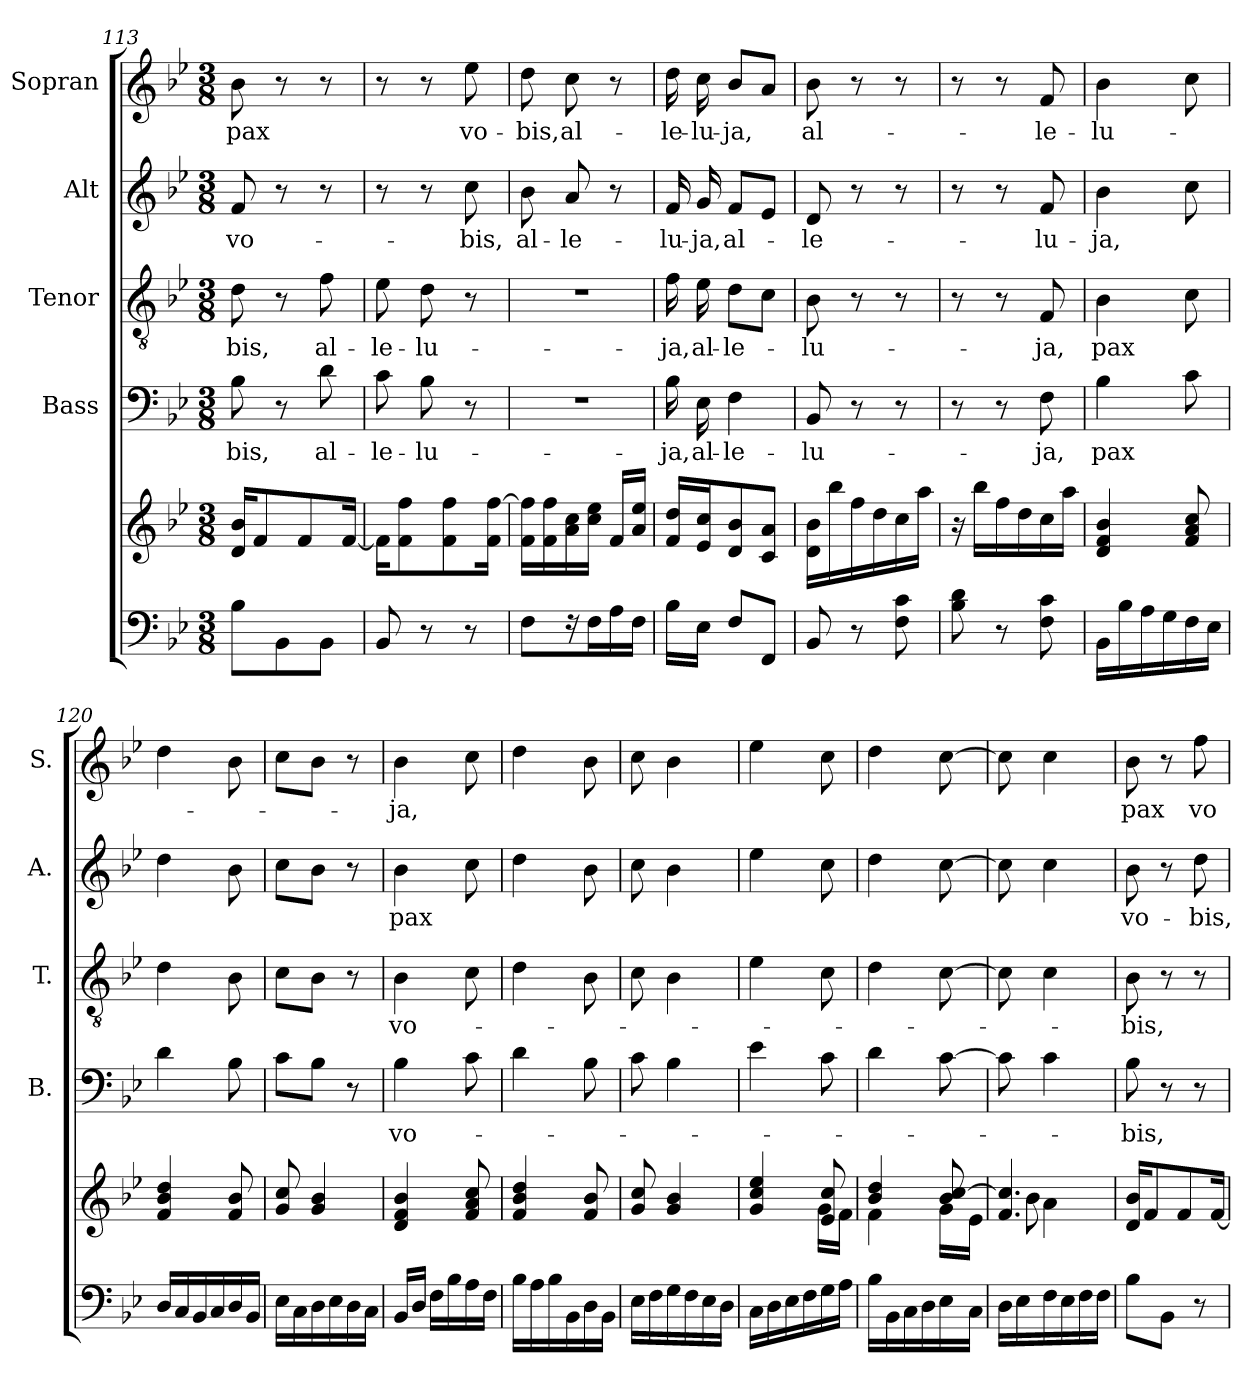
**kern	**kern	**kern	**text	**kern	**text	**kern	**text	**kern	**text
*part5	*part5	*part4	*part4	*part3	*part3	*part2	*part2	*part1	*part1
*staff6	*staff5	*staff4	*staff4	*staff3	*staff3	*staff2	*staff2	*staff1	*staff1
*	*	*I"Bass	*	*I"Tenor	*	*I"Alt	*	*I"Sopran	*
*	*	*I'B.	*	*I'T.	*	*I'A.	*	*I'S.	*
*clefF4	*clefG2	*clefF4	*	*clefGv2	*	*clefG2	*	*clefG2	*
*k[b-e-]	*k[b-e-]	*k[b-e-]	*	*k[b-e-]	*	*k[b-e-]	*	*k[b-e-]	*
*B-:	*B-:	*B-:	*	*B-:	*	*B-:	*	*B-:	*
*M3/8	*M3/8	*M3/8	*	*M3/8	*	*M3/8	*	*M3/8	*
=113	=113	=113	=113	=113	=113	=113	=113	=113	=113
!	!	!	!LO:LY:b	!	!LO:LY:b	!	!LO:LY:b	!	!LO:LY:b
8B-\L	16d/ 16b-/KL	8B-\	-bis,	8d\	-bis,	8f/	vo-	8b-\	pax
.	8f/	.	.	.	.	.	.	.	.
8BB-\	.	8r	.	8r	.	8r	.	8r	.
.	8f/	.	.	.	.	.	.	.	.
!	!	!	!LO:LY:b	!	!LO:LY:b	!	!	!	!
8BB-\J	.	8d\	al-	8f\	al-	8r	.	8r	.
.	[16f/Jk	.	.	.	.	.	.	.	.
=114	=114	=114	=114	=114	=114	=114	=114	=114	=114
!	!	!	!LO:LY:b	!	!LO:LY:b	!	!	!	!
8BB-/	16f\KL]	8c\	-le-	8e-\	-le-	8r	.	8r	.
.	8f\ 8ff\	.	.	.	.	.	.	.	.
!	!	!	!LO:LY:b	!	!LO:LY:b	!	!	!	!
8r	.	8B-\	-lu-	8d\	-lu-	8r	.	8r	.
.	8f\ 8ff\	.	.	.	.	.	.	.	.
!	!	!	!	!	!	!	!LO:LY:b	!	!LO:LY:b
8r	.	8r	.	8r	.	8cc\	-bis,	8ee-\	vo-
.	16f\ [16ff\Jk	.	.	.	.	.	.	.	.
!!LO:PB:g=z
=115	=115	=115	=115	=115	=115	=115	=115	=115	=115
!	!	!	!	!	!	!	!LO:LY:b	!	!LO:LY:b
8F\L	16f\ 16ff\]LL	4.r	.	4.r	.	8b-\	al-	8dd\	-bis,
.	16f\ 16ff\	.	.	.	.	.	.	.	.
!	!	!	!	!	!	!	!LO:LY:b	!	!LO:LY:b
16r	16a\ 16cc\	.	.	.	.	8a/	-le-	8cc\	al-
16F\L	16cc\ 16ee-\JJ	.	.	.	.	.	.	.	.
16A\	16f/LL	.	.	.	.	8r	.	8r	.
16F\JJ	16a/ 16ee-/JJ	.	.	.	.	.	.	.	.
=116	=116	=116	=116	=116	=116	=116	=116	=116	=116
!	!	!	!LO:LY:b	!	!LO:LY:b	!	!LO:LY:b	!	!LO:LY:b
16B-\LL	16f/ 16dd/LL	16B-\	-ja,	16f\	-ja,	16f/	-lu-	16dd\	-le-
!	!	!	!LO:LY:b	!	!LO:LY:b	!	!LO:LY:b	!	!LO:LY:b
16E-\JJ	16e-/ 16cc/J	16E-\	al-	16e-\	al-	16g/	-ja,	16cc\	-lu-
!	!	!	!LO:LY:b	!	!LO:LY:b	!	!LO:LY:b	!	!LO:LY:b
8F/L	8d/ 8b-/	4F\	-le-	8d\L	-le-	8f/L	al-	8b-/L	-ja,
8FF/J	8c/ 8a/J	.	.	8c\J	.	8e-/J	.	8a/J	.
=117	=117	=117	=117	=117	=117	=117	=117	=117	=117
!	!	!	!LO:LY:b	!	!LO:LY:b	!	!LO:LY:b	!	!LO:LY:b
8BB-/	16d\ 16b-\LL	8BB-/	-lu-	8B-\	-lu-	8d/	-le-	8b-\	al-
.	16bb-\	.	.	.	.	.	.	.	.
8r	16ff\	8r	.	8r	.	8r	.	8r	.
.	16dd\	.	.	.	.	.	.	.	.
8F\ 8c\	16cc\	8r	.	8r	.	8r	.	8r	.
.	16aa\JJ	.	.	.	.	.	.	.	.
=118	=118	=118	=118	=118	=118	=118	=118	=118	=118
8B-\ 8d\	16r	8r	.	8r	.	8r	.	8r	.
.	16bb-\LL	.	.	.	.	.	.	.	.
8r	16ff\	8r	.	8r	.	8r	.	8r	.
.	16dd\	.	.	.	.	.	.	.	.
!	!	!	!LO:LY:b	!	!LO:LY:b	!	!LO:LY:b	!	!LO:LY:b
8F\ 8c\	16cc\	8F\	-ja,	8F/	-ja,	8f/	-lu-	8f/	-le-
.	16aa\JJ	.	.	.	.	.	.	.	.
=119	=119	=119	=119	=119	=119	=119	=119	=119	=119
!	!	!	!LO:LY:b	!	!LO:LY:b	!	!LO:LY:b	!	!LO:LY:b
16BB-\LL	4d/ 4f/ 4b-/	4B-\	pax	4B-\	pax	4b-\	-ja,	4b-\	-lu-
16B-\	.	.	.	.	.	.	.	.	.
16A\	.	.	.	.	.	.	.	.	.
16G\	.	.	.	.	.	.	.	.	.
16F\	8f/ 8a/ 8cc/	8c\	.	8c\	.	8cc\	.	8cc\	.
16E-\JJ	.	.	.	.	.	.	.	.	.
=120	=120	=120	=120	=120	=120	=120	=120	=120	=120
16D/LL	4f/ 4b-/ 4dd/	4d\	.	4d\	.	4dd\	.	4dd\	.
16C/	.	.	.	.	.	.	.	.	.
16BB-/	.	.	.	.	.	.	.	.	.
16C/	.	.	.	.	.	.	.	.	.
16D/	8f/ 8b-/	8B-\	.	8B-\	.	8b-\	.	8b-\	.
16BB-/JJ	.	.	.	.	.	.	.	.	.
=121	=121	=121	=121	=121	=121	=121	=121	=121	=121
16E-\LL	8g/ 8cc/	8c\L	.	8c\L	.	8cc\L	.	8cc\L	.
16C\	.	.	.	.	.	.	.	.	.
16D\	4g/ 4b-/	8B-\J	.	8B-\J	.	8b-\J	.	8b-\J	.
16E-\	.	.	.	.	.	.	.	.	.
16D\	.	8r	.	8r	.	8r	.	8r	.
16C\JJ	.	.	.	.	.	.	.	.	.
!!LO:LB:g=z
=122	=122	=122	=122	=122	=122	=122	=122	=122	=122
!	!	!	!LO:LY:b	!	!LO:LY:b	!	!LO:LY:b	!	!LO:LY:b
16BB-/LL	4d/ 4f/ 4b-/	4B-\	vo-	4B-\	vo-	4b-\	pax	4b-\	-ja,
16D/JJ	.	.	.	.	.	.	.	.	.
16F\LL	.	.	.	.	.	.	.	.	.
16B-\	.	.	.	.	.	.	.	.	.
16A\	8f/ 8a/ 8cc/	8c\	.	8c\	.	8cc\	.	8cc\	.
16F\JJ	.	.	.	.	.	.	.	.	.
=123	=123	=123	=123	=123	=123	=123	=123	=123	=123
16B-\LL	4f/ 4b-/ 4dd/	4d\	.	4d\	.	4dd\	.	4dd\	.
16A\	.	.	.	.	.	.	.	.	.
16B-\	.	.	.	.	.	.	.	.	.
16BB-\	.	.	.	.	.	.	.	.	.
16D\	8f/ 8b-/	8B-\	.	8B-\	.	8b-\	.	8b-\	.
16BB-\JJ	.	.	.	.	.	.	.	.	.
=124	=124	=124	=124	=124	=124	=124	=124	=124	=124
16E-\LL	8g/ 8cc/	8c\	.	8c\	.	8cc\	.	8cc\	.
16F\	.	.	.	.	.	.	.	.	.
16G\	4g/ 4b-/	4B-\	.	4B-\	.	4b-\	.	4b-\	.
16F\	.	.	.	.	.	.	.	.	.
16E-\	.	.	.	.	.	.	.	.	.
16D\JJ	.	.	.	.	.	.	.	.	.
=125	=125	=125	=125	=125	=125	=125	=125	=125	=125
*	*^	*	*	*	*	*	*	*	*
16C\LL	4g/ 4cc/ 4ee-/	4ryy	4e-\	.	4e-\	.	4ee-\	.	4ee-\	.
16D\	.	.	.	.	.	.	.	.	.	.
16E-\	.	.	.	.	.	.	.	.	.	.
16F\	.	.	.	.	.	.	.	.	.	.
16G\	8e-/ 8cc/	16g\LL	8c\	.	8c\	.	8cc\	.	8cc\	.
16A\JJ	.	16f\JJ	.	.	.	.	.	.	.	.
=126	=126	=126	=126	=126	=126	=126	=126	=126	=126	=126
16B-\LL	4b-/ 4dd/	4f\	4d\	.	4d\	.	4dd\	.	4dd\	.
16BB-\	.	.	.	.	.	.	.	.	.	.
16C\	.	.	.	.	.	.	.	.	.	.
16D\	.	.	.	.	.	.	.	.	.	.
16E-\	8b-/ [>8cc/	16g\LL	[8c\	.	[8c\	.	[8cc\	.	[8cc\	.
16C\JJ	.	16e-\JJ	.	.	.	.	.	.	.	.
=127	=127	=127	=127	=127	=127	=127	=127	=127	=127	=127
16D\LL	4.f/ 4.cc/]	8b-\	8c\]	.	8c\]	.	8cc\]	.	8cc\]	.
16E-\	.	.	.	.	.	.	.	.	.	.
16F\	.	4a\	4c\	.	4c\	.	4cc\	.	4cc\	.
16E-\	.	.	.	.	.	.	.	.	.	.
16F\	.	.	.	.	.	.	.	.	.	.
16F\JJ	.	.	.	.	.	.	.	.	.	.
*	*v	*v	*	*	*	*	*	*	*	*
=128	=128	=128	=128	=128	=128	=128	=128	=128	=128
!	!	!	!LO:LY:b	!	!LO:LY:b	!	!LO:LY:b	!	!LO:LY:b
8B-\L	16d/ 16b-/KL	8B-\	-bis,	8B-\	-bis,	8b-\	vo-	8b-\	pax
.	8f/	.	.	.	.	.	.	.	.
8BB-\J	.	8r	.	8r	.	8r	.	8r	.
.	8f/	.	.	.	.	.	.	.	.
!	!	!	!	!	!	!	!LO:LY:b	!	!LO:LY:b
8r	.	8r	.	8r	.	8dd\	-bis,	8ff\	vo-
.	[16f/Jk	.	.	.	.	.	.	.	.
=	=	=	=	=	=	=	=	=	=
*-	*-	*-	*-	*-	*-	*-	*-	*-	*-
